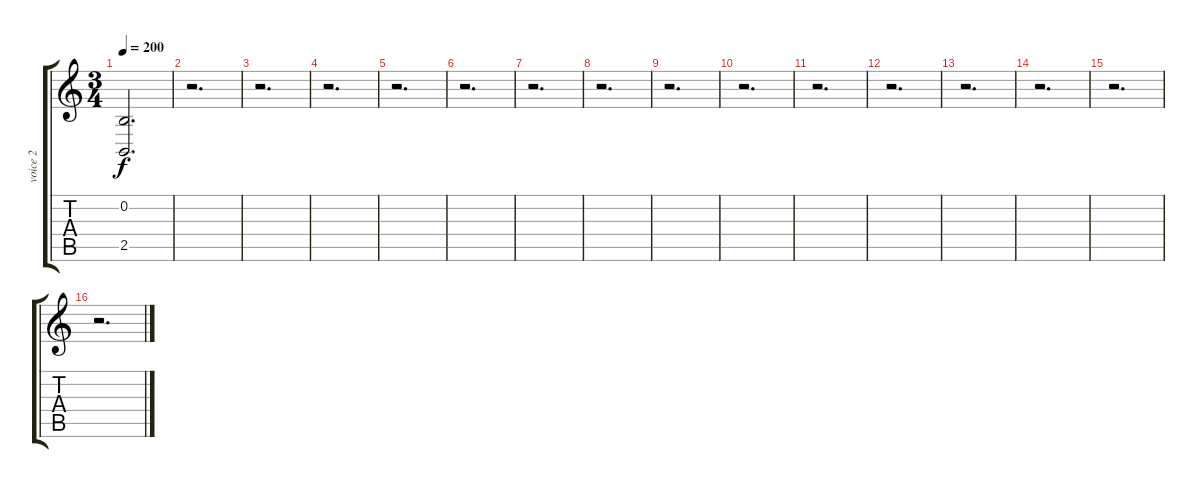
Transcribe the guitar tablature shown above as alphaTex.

\track ("voice 2" "voice 2") {instrument choiraahs}
\staff {score tabs}
\tuning (E4 B3 G3 D3 A2 E2) {hide}
\ts (3 4)
\tempo 200
\clef g2
\ks c
(0.2{t} 2.5{t}).2{d dy f} |
r.2{d} |
r.2{d} |
r.2{d} |
r.2{d} |
r.2{d} |
r.2{d} |
r.2{d} |
r.2{d} |
r.2{d} |
r.2{d} |
r.2{d} |
r.2{d} |
r.2{d} |
r.2{d} |
r.2{d}
